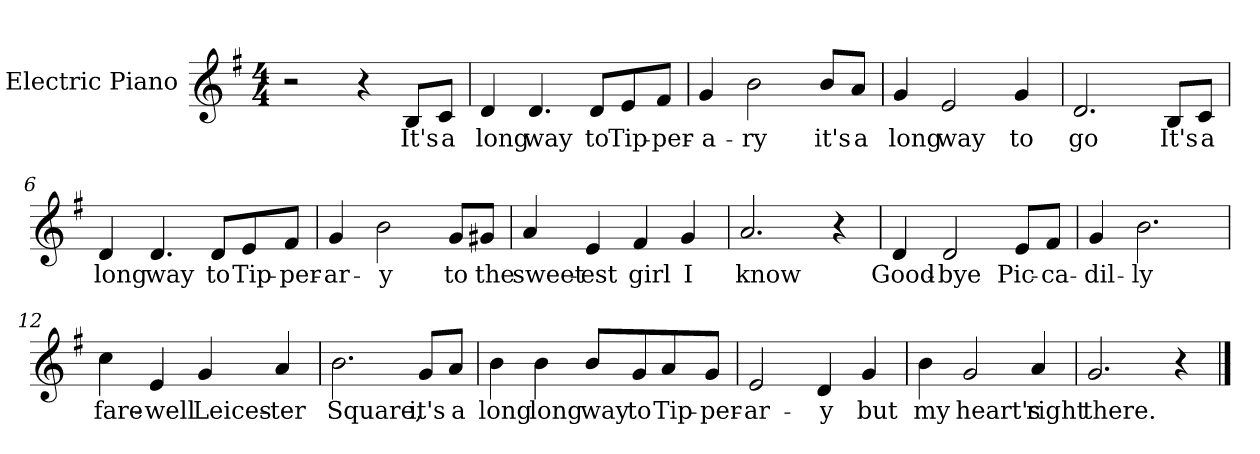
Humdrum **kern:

**kern	**text
*part1	*part1
*staff1	*staff1
*I"Electric Piano	*
*I'E.Pno	*
*clefG2	*
*k[f#]	*
*G:	*
*M4/4	*
=1	=1
2r	.
4r	.
8B/L	It's
8c/J	a
=2	=2
4d/	long
4.d/	way
8d/L	to
8e/	Tip-
8f#/J	-per-
=3	=3
4g/	-a-
2b\	-ry
8b/L	it's
8a/J	a
=4	=4
4g/	long
2e/	way
4g/	to
=5	=5
2.d/	go
8B/L	It's
8c/J	a
!!LO:LB:g=z
=6	=6
4d/	long
4.d/	way
8d/L	to
8e/	Tip-
8f#/J	-per-
=7	=7
4g/	-ar-
2b\	-y
8g/L	to
8g#X/J	the
=8	=8
4a/	sweet-
4e/	-est
4f#/	girl
4g/	I
=9	=9
2.a/	know
4r	.
!!LO:LB:g=z
=10	=10
4d/	Good-
2d/	-bye
8e/L	Pic-
8f#/J	-ca-
=11	=11
4g/	-dil-
2.b\	-ly
=12	=12
4cc\	fare-
4e/	-well
4g/	Leices-
4a/	-ter
=13	=13
2.b\	Square,
8g/L	it's
8a/J	a
!!LO:LB:g=z
=14	=14
4b\	long
4b\	long
8b/L	way
8g/	to
8a/	Tip-
8g/J	-per-
=15	=15
2e/	-ar-
4d/	-y
4g/	but
=16	=16
4b\	my
2g/	heart's
4a/	right
=17	=17
2.g/	there.
4r	.
==	==
*-	*-
